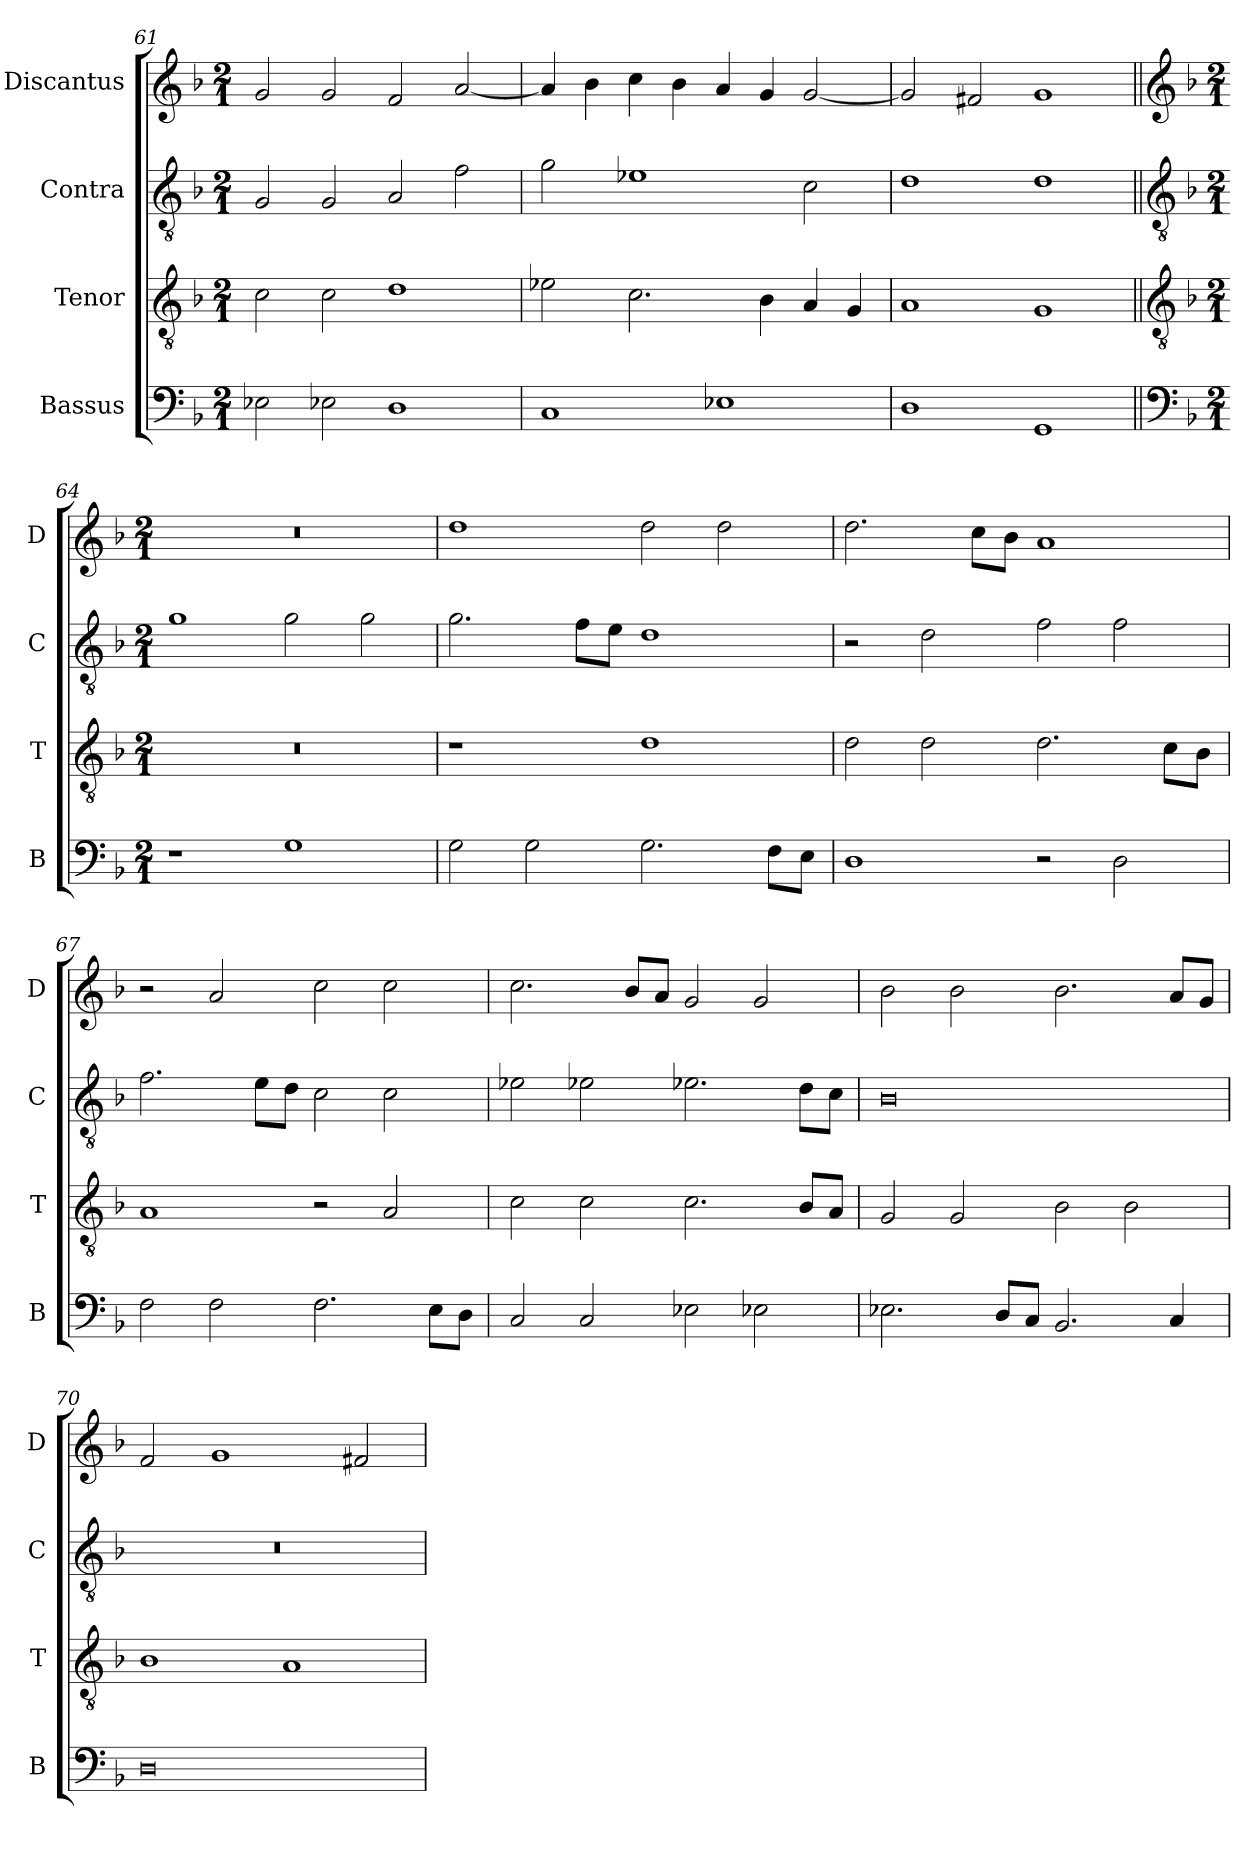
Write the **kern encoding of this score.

**kern	**kern	**kern	**kern
*part4	*part3	*part2	*part1
*staff4	*staff3	*staff2	*staff1
*I"Bassus	*I"Tenor	*I"Contra	*I"Discantus
*I'B	*I'T	*I'C	*I'D
*clefF4	*clefGv2	*clefGv2	*clefG2
*k[b-]	*k[b-]	*k[b-]	*k[b-]
*M2/1	*M2/1	*M2/1	*M2/1
=61	=61	=61	=61
2E-X\	2c\	2G/	2g/
2E-X\	2c\	2G/	2g/
1D	1d	2A/	2f/
.	.	2f\	[2a/
=62	=62	=62	=62
1C	2e-X\	2g\	4a/]
.	.	.	4b-\
.	2.c\	1e-X	4cc\
.	.	.	4b-\
1E-X	.	.	4a/
.	4B-\	.	4g/
.	4A/	2c\	[2g/
.	4G/	.	.
=63	=63	=63	=63
1D	1A	1d	2g/]
.	.	.	2f#X/
1GG	1G	1d	1g
!!LO:LB:g=z
=64||	=64||	=64||	=64||
*clefF4	*clefGv2	*clefGv2	*clefG2
*k[b-]	*k[b-]	*k[b-]	*k[b-]
*M2/1	*M2/1	*M2/1	*M2/1
1r	0r	1g	0r
1G	.	2g\	.
.	.	2g\	.
=65	=65	=65	=65
2G\	1r	2.g\	1dd
2G\	.	.	.
.	.	8f\L	.
.	.	8e\J	.
2.G\	1d	1d	2dd\
.	.	.	2dd\
8F\L	.	.	.
8E\J	.	.	.
=66	=66	=66	=66
1D	2d\	2r	2.dd\
.	2d\	2d\	.
.	.	.	8cc\L
.	.	.	8b-\J
2r	2.d\	2f\	1a
2D\	.	2f\	.
.	8c\L	.	.
.	8B-\J	.	.
=67	=67	=67	=67
2F\	1A	2.f\	2r
2F\	.	.	2a/
.	.	8e\L	.
.	.	8d\J	.
2.F\	2r	2c\	2cc\
.	2A/	2c\	2cc\
8E\L	.	.	.
8D\J	.	.	.
=68	=68	=68	=68
2C/	2c\	2e-X\	2.cc\
2C/	2c\	2e-X\	.
.	.	.	8b-/L
.	.	.	8a/J
2E-X\	2.c\	2.e-X\	2g/
2E-X\	.	.	2g/
.	8B-/L	8d\L	.
.	8A/J	8c\J	.
=69	=69	=69	=69
2.E-X\	2G/	0B-	2b-\
.	2G/	.	2b-\
8D/L	.	.	.
8C/J	.	.	.
2.BB-/	2B-\	.	2.b-\
.	2B-\	.	.
4C/	.	.	8a/L
.	.	.	8g/J
=70	=70	=70	=70
0D	1B-	0r	2f/
.	.	.	1g
.	1A	.	.
.	.	.	2f#X/
=	=	=	=
*-	*-	*-	*-
